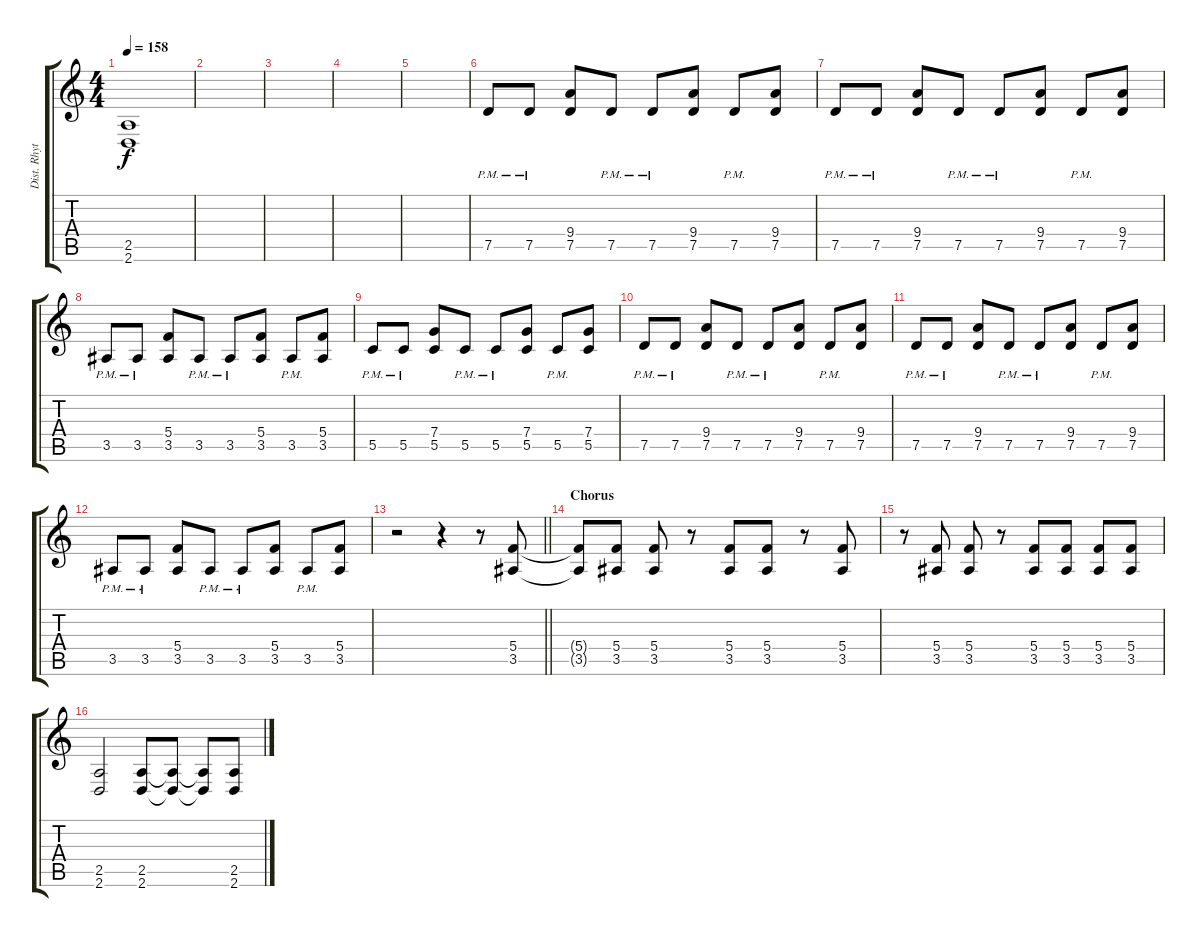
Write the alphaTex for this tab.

\track ("Dist. Rhytm Guitar [L]" "Dist. Rhyt") {instrument distortionguitar}
\staff {score tabs}
\tuning (D4 A3 F3 C3 G2 C2) {hide}
\ts (4 4)
\tempo 158
\clef g2
\ks c
(2.5{t} 2.6{t}).1{dy f} |
|
|
|
|
7.5{pm}.8{volume 13} 7.5{pm}.8 (9.4 7.5).8 7.5{pm}.8 7.5{pm}.8 (9.4 7.5).8 7.5{pm}.8 (9.4 7.5).8 |
7.5{pm}.8 7.5{pm}.8 (9.4 7.5).8 7.5{pm}.8 7.5{pm}.8 (9.4 7.5).8 7.5{pm}.8 (9.4 7.5).8 |
3.5{pm}.8 3.5{pm}.8 (5.4 3.5).8 3.5{pm}.8 3.5{pm}.8 (5.4 3.5).8 3.5{pm}.8 (5.4 3.5).8 |
5.5{pm}.8 5.5{pm}.8 (7.4 5.5).8 5.5{pm}.8 5.5{pm}.8 (7.4 5.5).8 5.5{pm}.8 (7.4 5.5).8 |
7.5{pm}.8 7.5{pm}.8 (9.4 7.5).8 7.5{pm}.8 7.5{pm}.8 (9.4 7.5).8 7.5{pm}.8 (9.4 7.5).8 |
7.5{pm}.8 7.5{pm}.8 (9.4 7.5).8 7.5{pm}.8 7.5{pm}.8 (9.4 7.5).8 7.5{pm}.8 (9.4 7.5).8 |
3.5{pm}.8 3.5{pm}.8 (5.4 3.5).8 3.5{pm}.8 3.5{pm}.8 (5.4 3.5).8 3.5{pm}.8 (5.4 3.5).8 |
\barLineRight lightlight
r.2 r.4 r.8 (5.4 3.5).8 |
\section ("" "Chorus")
(5.4{t} 3.5{t}).8 (5.4 3.5).8 (5.4 3.5).8 r.8 (5.4 3.5).8 (5.4 3.5).8 r.8 (5.4 3.5).8 |
r.8 (5.4 3.5).8 (5.4 3.5).8 r.8 (5.4 3.5).8 (5.4 3.5).8 (5.4 3.5).8 (5.4 3.5).8 |
(2.5 2.6).2 (2.5 2.6).8 (2.5{t} 2.6{t}).8 (2.5{t} 2.6{t}).8 (2.5 2.6).8
